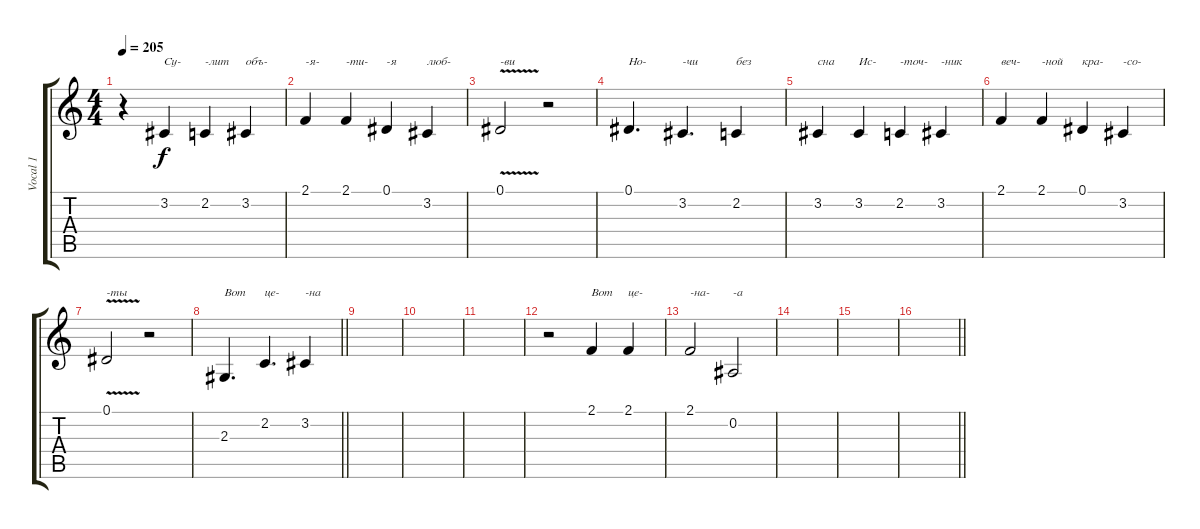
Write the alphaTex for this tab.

\track ("Vocal 1" "Vocal 1") {instrument tenorsax}
\staff {score tabs}
\tuning (Eb4 Bb3 Gb3 Db3 Ab2 Db2) {hide}
\ts (4 4)
\tempo 205
\clef g2
\ks c
r.4{dy f} 3.2.4{txt "Су-"} 2.2.4{txt "-лит"} 3.2.4{txt "объ-"} |
2.1.4{txt "-я-"} 2.1.4{txt "-ти-"} 0.1.4{txt "-я"} 3.2.4{txt "люб-"} |
0.1{v}.2{txt "-ви"} r.2 |
0.1.4{d txt "Но-"} 3.2.4{d txt "-чи"} 2.2.4{txt "без"} |
3.2.4{txt "сна"} 3.2.4{txt "Ис-"} 2.2.4{txt "-точ-"} 3.2.4{txt "-ник"} |
2.1.4{txt "веч-"} 2.1.4{txt "-ной"} 0.1.4{txt "кра-"} 3.2.4{txt "-со-"} |
0.1{v}.2{txt "-ты"} r.2 |
\barLineRight lightlight
2.3.4{d txt "Вот"} 2.2.4{d txt "це-"} 3.2.4{txt "-на"} |
|
|
|
r.2 2.1.4{txt "Вот"} 2.1.4{txt "це-"} |
2.1.2{txt "-на-"} 0.2.2{txt "-а"} |
|
|
\barLineRight lightlight
